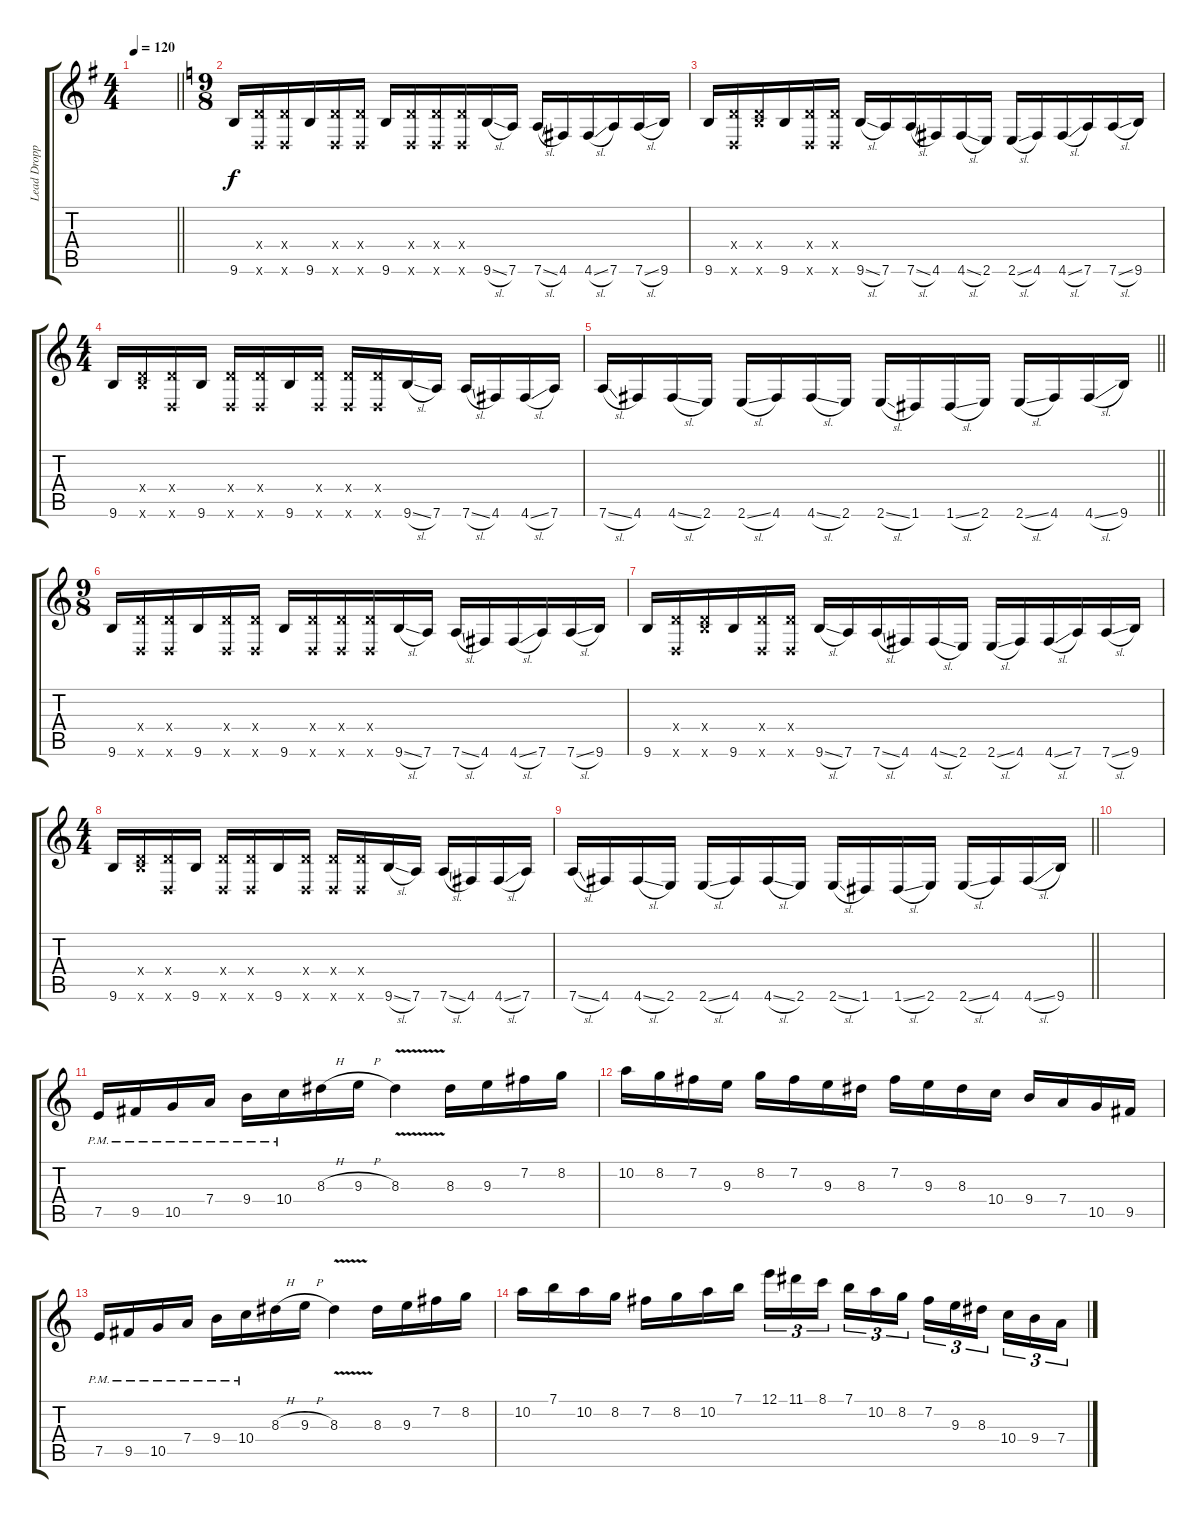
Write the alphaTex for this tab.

\track ("Lead Dropped D " "Lead Dropp") {instrument distortionguitar}
\staff {score tabs}
\tuning (E4 B3 G3 D3 A2 D2) {hide}
\ts (4 4)
\tempo 120
\clef g2
\barLineRight lightlight
\ks eminor
|
\ts (9 8)
\section ("" "")
\ks c
9.6.16 (0.4{x} 0.6{x}).16 (0.4{x} 0.6{x}).16 9.6.16 (0.4{x} 0.6{x}).16 (0.4{x} 0.6{x}).16 9.6.16 (0.4{x} 0.6{x}).16 (0.4{x} 0.6{x}).16 (0.4{x} 0.6{x}).16 9.6{sl}.16 7.6.16 7.6{sl}.16 4.6.16 4.6{sl}.16 7.6.16 7.6{sl}.16 9.6.16 |
9.6.16 (0.4{x} 0.6{x}).16 (0.4{x} 9.6{x}).16 9.6.16 (0.4{x} 0.6{x}).16 (0.4{x} 0.6{x}).16 9.6{sl}.16 7.6.16 7.6{sl}.16 4.6.16 4.6{sl}.16 2.6.16 2.6{sl}.16 4.6.16 4.6{sl}.16 7.6.16 7.6{sl}.16 9.6.16 |
\ts (4 4)
9.6.16 (0.4{x} 9.6{x}).16 (0.4{x} 0.6{x}).16 9.6.16 (0.4{x} 0.6{x}).16 (0.4{x} 0.6{x}).16 9.6.16 (0.4{x} 0.6{x}).16 (0.4{x} 0.6{x}).16 (0.4{x} 0.6{x}).16 9.6{sl}.16 7.6.16 7.6{sl}.16 4.6.16 4.6{sl}.16 7.6.16 |
\barLineRight lightlight
7.6{sl}.16 4.6.16 4.6{sl}.16 2.6.16 2.6{sl}.16 4.6.16 4.6{sl}.16 2.6.16 2.6{sl}.16 1.6.16 1.6{sl}.16 2.6.16 2.6{sl}.16 4.6.16 4.6{sl}.16 9.6.16 |
\ts (9 8)
9.6.16{balance 8} (0.4{x} 0.6{x}).16 (0.4{x} 0.6{x}).16 9.6.16 (0.4{x} 0.6{x}).16 (0.4{x} 0.6{x}).16 9.6.16 (0.4{x} 0.6{x}).16 (0.4{x} 0.6{x}).16 (0.4{x} 0.6{x}).16 9.6{sl}.16 7.6.16 7.6{sl}.16 4.6.16 4.6{sl}.16 7.6.16 7.6{sl}.16 9.6.16 |
9.6.16 (0.4{x} 0.6{x}).16 (0.4{x} 9.6{x}).16 9.6.16 (0.4{x} 0.6{x}).16 (0.4{x} 0.6{x}).16 9.6{sl}.16 7.6.16 7.6{sl}.16 4.6.16 4.6{sl}.16 2.6.16 2.6{sl}.16 4.6.16 4.6{sl}.16 7.6.16 7.6{sl}.16 9.6.16 |
\ts (4 4)
9.6.16 (0.4{x} 9.6{x}).16 (0.4{x} 0.6{x}).16 9.6.16 (0.4{x} 0.6{x}).16 (0.4{x} 0.6{x}).16 9.6.16 (0.4{x} 0.6{x}).16 (0.4{x} 0.6{x}).16 (0.4{x} 0.6{x}).16 9.6{sl}.16 7.6.16 7.6{sl}.16 4.6.16 4.6{sl}.16 7.6.16 |
\barLineRight lightlight
7.6{sl}.16 4.6.16 4.6{sl}.16 2.6.16 2.6{sl}.16 4.6.16 4.6{sl}.16 2.6.16 2.6{sl}.16 1.6.16 1.6{sl}.16 2.6.16 2.6{sl}.16 4.6.16 4.6{sl}.16 9.6.16 |
|
7.5{pm}.16 9.5{pm}.16 10.5{pm}.16 7.4{pm}.16 9.4{pm}.16 10.4{pm}.16 8.3{h}.16 9.3{h}.16 8.3{v}.4 8.3.16 9.3.16 7.2.16 8.2.16 |
10.2.16 8.2.16 7.2.16 9.3.16 8.2.16 7.2.16 9.3.16 8.3.16 7.2.16 9.3.16 8.3.16 10.4.16 9.4.16 7.4.16 10.5.16 9.5.16 |
7.5{pm}.16 9.5{pm}.16 10.5{pm}.16 7.4{pm}.16 9.4{pm}.16 10.4{pm}.16 8.3{h}.16 9.3{h}.16 8.3{v}.4 8.3.16 9.3.16 7.2.16 8.2.16 |
10.2.16 7.1.16 10.2.16 8.2.16 7.2.16 8.2.16 10.2.16 7.1.16 12.1.16{tu (3 2)} 11.1.16{tu (3 2)} 8.1.16{tu (3 2) beam splitsecondary} 7.1.16{tu (3 2)} 10.2.16{tu (3 2)} 8.2.16{tu (3 2)} 7.2.16{tu (3 2)} 9.3.16{tu (3 2)} 8.3.16{tu (3 2) beam splitsecondary} 10.4.16{tu (3 2)} 9.4.16{tu (3 2)} 7.4.16{tu (3 2)}
